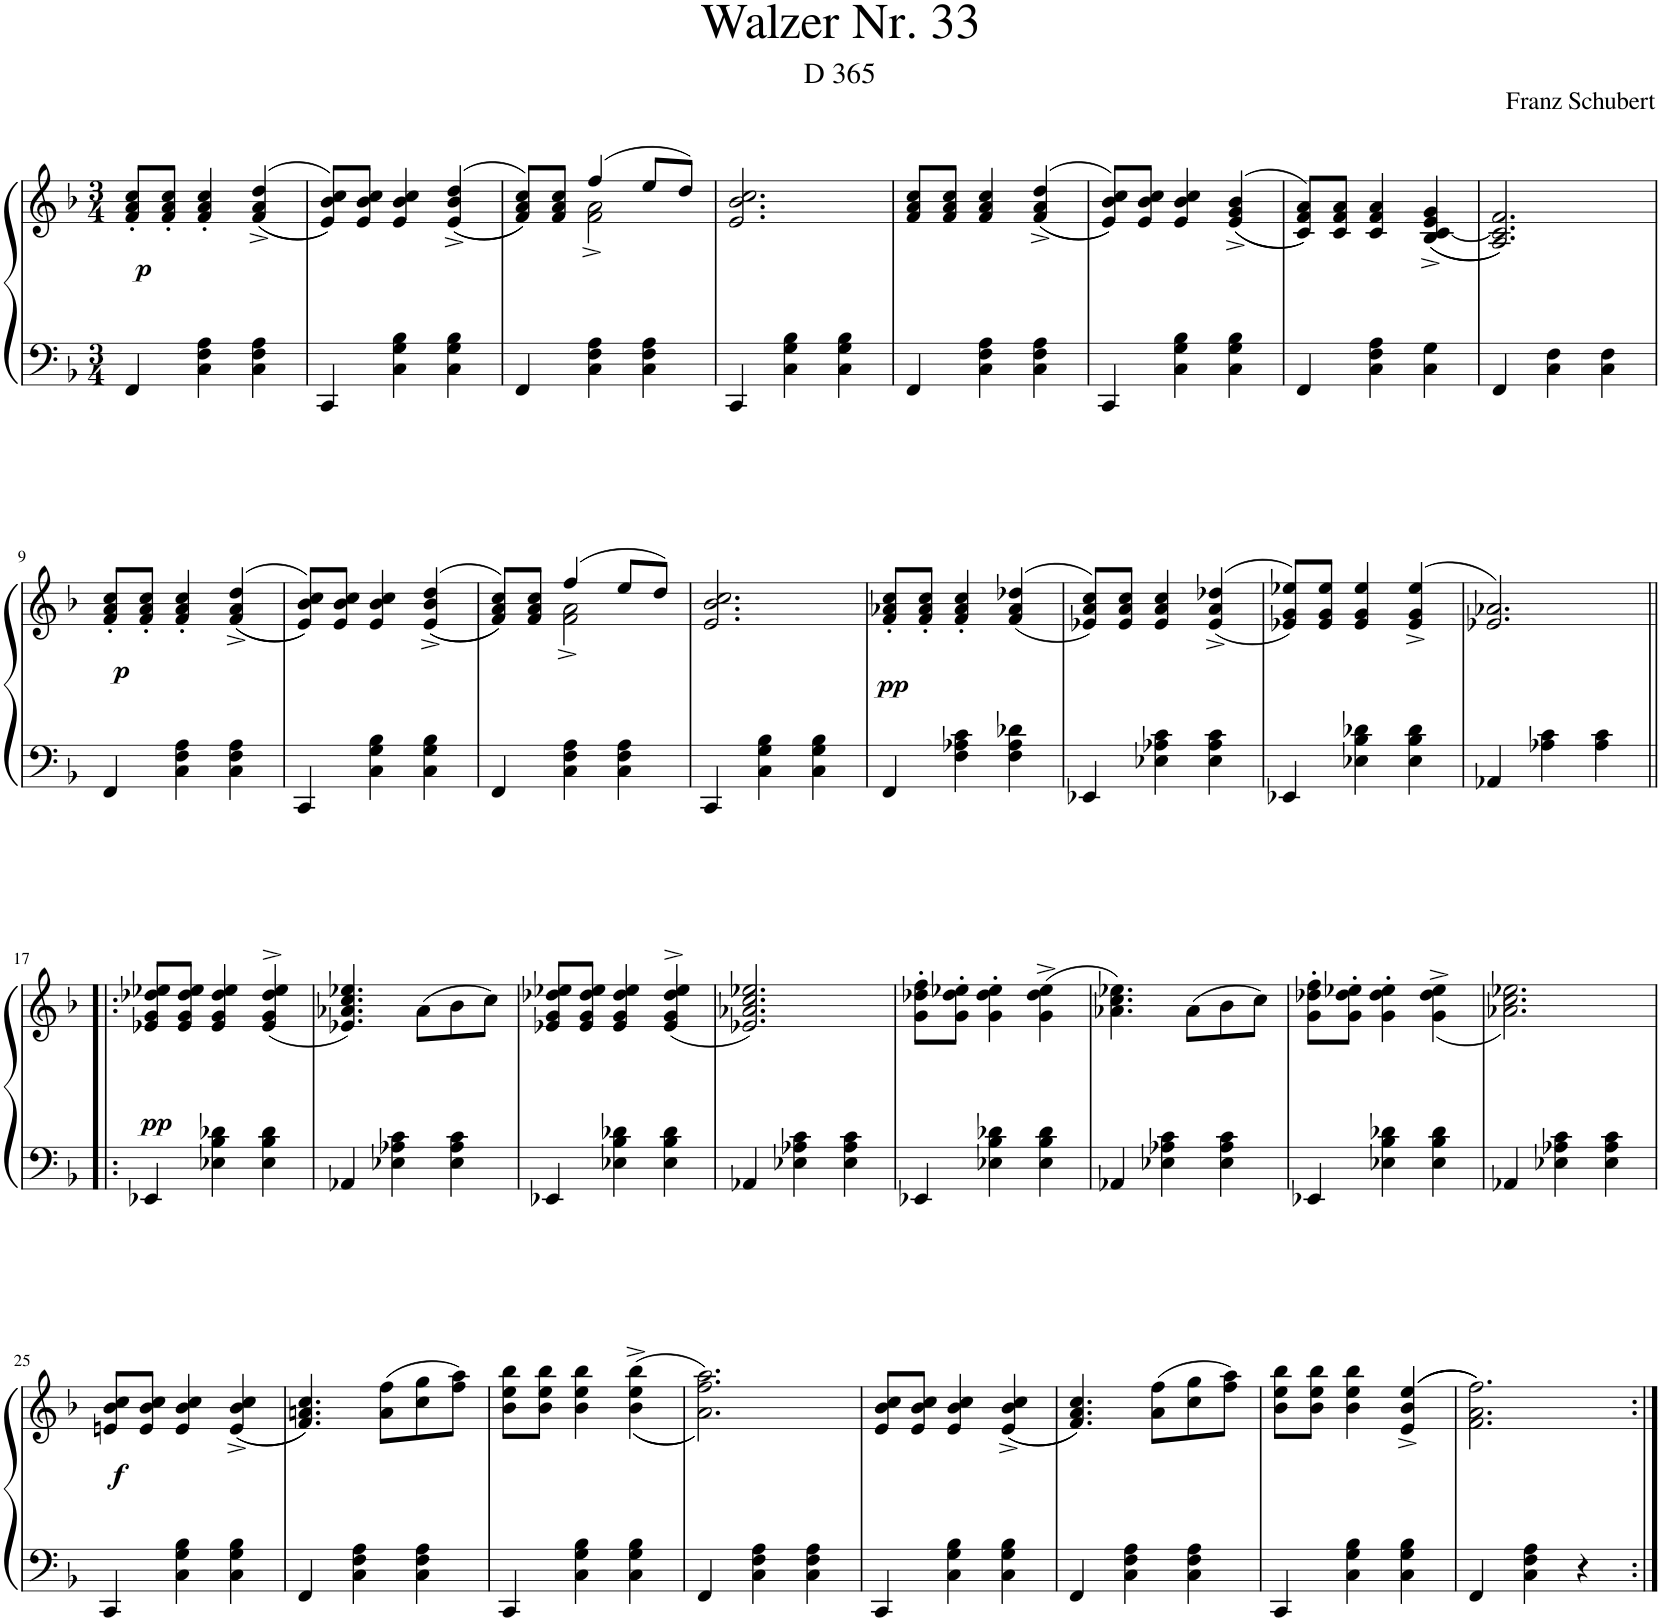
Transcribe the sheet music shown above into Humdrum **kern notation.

**kern	**kern	**dynam
*part1	*part1	*part1
*staff2	*staff1	*staff1/2
*I"Piano	*	*
*I'Pno.	*	*
*clefF4	*clefG2	*
*k[b-]	*k[b-]	*
*M3/4	*M3/4	*
=1	=1	=1
!	!	!LO:DY:b
4FF/	8f/' 8a/' 8cc/'L	p
.	8f/' 8a/' 8cc/'J	.
4C\ 4F\ 4A\	4f/' 4a/' 4cc/'	.
4C\ 4F\ 4A\	(>(<(4f/^ 4a/^ 4dd/^	.
=2	=2	=2
4CC/	8e/ 8b-/ 8cc/L)))	.
.	8e/ 8b-/ 8cc/J	.
4C\ 4G\ 4B-\	4e/ 4b-/ 4cc/	.
4C\ 4G\ 4B-\	(>((4e/^ 4b-/^ 4dd/^	.
=3	=3	=3
*	*^	*
4FF/	8f/ 8a/ 8cc/L)))	4ryy	.
.	8f/ 8a/ 8cc/J	.	.
4C\ 4F\ 4A\	(4ff/	2f\^ 2a\^	.
4C\ 4F\ 4A\	8ee/L	.	.
.	8dd/J)	.	.
*	*v	*v	*
=4	=4	=4
4CC/	2.e/ 2.b-/ 2.cc/	.
4C\ 4G\ 4B-\	.	.
4C\ 4G\ 4B-\	.	.
=5	=5	=5
4FF/	8f/ 8a/ 8cc/L	.
.	8f/ 8a/ 8cc/J	.
4C\ 4F\ 4A\	4f/ 4a/ 4cc/	.
4C\ 4F\ 4A\	(>((4f/^ 4a/^ 4dd/^	.
=6	=6	=6
4CC/	8e/ 8b-/ 8cc/L)))	.
.	8e/ 8b-/ 8cc/J	.
4C\ 4G\ 4B-\	4e/ 4b-/ 4cc/	.
4C\ 4G\ 4B-\	(>((4e/^ 4g/^ 4b-/^	.
=7	=7	=7
4FF/	8c/ 8f/ 8a/L)))	.
.	8c/ 8f/ 8a/J	.
4C\ 4F\ 4A\	4c/ 4f/ 4a/	.
4C\ 4G\	(<(4B-/^ [4c/^ 4e/^ 4g/^	.
=8	=8	=8
4FF/	2.A/ 2.c/] 2.f/))	.
4C\ 4F\	.	.
4C\ 4F\	.	.
!!LO:LB:g=z
=9	=9	=9
!	!	!LO:DY:b
4FF/	8f/' 8a/' 8cc/'L	p
.	8f/' 8a/' 8cc/'J	.
4C\ 4F\ 4A\	4f/' 4a/' 4cc/'	.
4C\ 4F\ 4A\	(>(<(4f/^ 4a/^ 4dd/^	.
=10	=10	=10
4CC/	8e/ 8b-/ 8cc/L)))	.
.	8e/ 8b-/ 8cc/J	.
4C\ 4G\ 4B-\	4e/ 4b-/ 4cc/	.
4C\ 4G\ 4B-\	(>((4e/^ 4b-/^ 4dd/^	.
=11	=11	=11
*	*^	*
4FF/	8f/ 8a/ 8cc/L)))	4ryy	.
.	8f/ 8a/ 8cc/J	.	.
4C\ 4F\ 4A\	(4ff/	2f\^ 2a\^	.
4C\ 4F\ 4A\	8ee/L	.	.
.	8dd/J)	.	.
*	*v	*v	*
=12	=12	=12
4CC/	2.e/ 2.b-/ 2.cc/	.
4C\ 4G\ 4B-\	.	.
4C\ 4G\ 4B-\	.	.
=13	=13	=13
!	!	!LO:DY:a=2
4FF/	8f/' 8a-X/' 8cc/'L	pp
.	8f/' 8a-/' 8cc/'J	.
4F\ 4A-X\ 4c\	4f/' 4a-/' 4cc/'	.
4F\ 4A-\ 4d-X\	(>(4f/ 4a-/ 4dd-X/	.
=14	=14	=14
4EE-X/	8e-X/ 8a/ 8cc/L))	.
.	8e-/ 8a/ 8cc/J	.
4E-X\ 4A-X\ 4c\	4e-/ 4a/ 4cc/	.
4E-\ 4A-\ 4c\	(>(<4e-/^ 4a/^ 4dd-X/^	.
=15	=15	=15
4EE-X/	8e-X/ 8g/ 8ee-X/L))	.
.	8e-/ 8g/ 8ee-/J	.
4E-X\ 4B-\ 4d-X\	4e-/ 4g/ 4ee-/	.
4E-\ 4B-\ 4d-\	(>4e-/^ 4g/^ 4ee-/^	.
=16	=16	=16
4AA-X/	2.e-X/ 2.a-X/)	.
4A-X\ 4c\	.	.
4A-\ 4c\	.	.
!!LO:LB:g=z
=17!|:	=17!|:	=17!|:
!	!	!LO:DY:a=2
4EE-X/	8e-X/ 8g/ 8dd-X/ 8ee-X/L	pp
.	8e-/ 8g/ 8dd-/ 8ee-/J	.
4E-X\ 4B-\ 4d-X\	4e-/ 4g/ 4dd-/ 4ee-/	.
4E-\ 4B-\ 4d-\	(4e-/^> 4g/^> 4dd-/^> 4ee-/^>	.
=18	=18	=18
4AA-X/	4.e-X/ 4.a-X/ 4.cc/ 4.ee-X/)	.
4E-X\ 4A-X\ 4c\	.	.
.	(8a-\L	.
4E-\ 4A-\ 4c\	8b-\	.
.	8cc\J)	.
=19	=19	=19
4EE-X/	8e-X/ 8g/ 8dd-X/ 8ee-X/L	.
.	8e-/ 8g/ 8dd-/ 8ee-/J	.
4E-X\ 4B-\ 4d-X\	4e-/ 4g/ 4dd-/ 4ee-/	.
4E-\ 4B-\ 4d-\	(4e-/^> 4g/^> 4dd-/^> 4ee-/^>	.
=20	=20	=20
4AA-X/	2.e-X/ 2.a-X/ 2.cc/ 2.ee-X/)	.
4E-X\ 4A-X\ 4c\	.	.
4E-\ 4A-\ 4c\	.	.
=21	=21	=21
4EE-X/	8g\' 8dd-X\' 8ff\'L	.
.	8g\' 8dd-\' 8ee-X\'J	.
4E-X\ 4B-\ 4d-X\	4g\' 4dd-\' 4ee-\'	.
4E-\ 4B-\ 4d-\	(4g\^ 4dd-\^ 4ee-\^	.
=22	=22	=22
4AA-X/	4.a-X\ 4.cc\ 4.ee-X\)	.
4E-X\ 4A-X\ 4c\	.	.
.	(8a-\L	.
4E-\ 4A-\ 4c\	8b-\	.
.	8cc\J)	.
=23	=23	=23
4EE-X/	8g\' 8dd-X\' 8ff\'L	.
.	8g\' 8dd-\' 8ee-X\'J	.
4E-X\ 4B-\ 4d-X\	4g\' 4dd-\' 4ee-\'	.
4E-\ 4B-\ 4d-\	(<4g\^ 4dd-\^ 4ee-\^	.
=24	=24	=24
4AA-X/	2.a-X\ 2.cc\ 2.ee-X\)	.
4E-X\ 4A-X\ 4c\	.	.
4E-\ 4A-\ 4c\	.	.
!!LO:LB:g=z
=25	=25	=25
!	!	!LO:DY:b
4CC/	8en/ 8b-/ 8cc/L	f
.	8e/ 8b-/ 8cc/J	.
4C\ 4G\ 4B-\	4e/ 4b-/ 4cc/	.
4C\ 4G\ 4B-\	(<(4e/^ 4b-/^ 4cc/^	.
=26	=26	=26
4FF/	4.f/ 4.an/ 4.cc/))	.
4C\ 4F\ 4A\	.	.
.	(8a\ 8ff\L	.
4C\ 4F\ 4A\	8cc\ 8gg\	.
.	8ff\ 8aa\J)	.
=27	=27	=27
4CC/	8b-\ 8ee\ 8bb-\L	.
.	8b-\ 8ee\ 8bb-\J	.
4C\ 4G\ 4B-\	4b-\ 4ee\ 4bb-\	.
4C\ 4G\ 4B-\	(<(<(4b-\^ 4ee\^ 4bb-\^	.
=28	=28	=28
4FF/	2.a\ 2.ff\ 2.aa\)))	.
4C\ 4F\ 4A\	.	.
4C\ 4F\ 4A\	.	.
=29	=29	=29
4CC/	8e/ 8b-/ 8cc/L	.
.	8e/ 8b-/ 8cc/J	.
4C\ 4G\ 4B-\	4e/ 4b-/ 4cc/	.
4C\ 4G\ 4B-\	(<(4e/^ 4b-/^ 4cc/^	.
=30	=30	=30
4FF/	4.f/ 4.a/ 4.cc/))	.
4C\ 4F\ 4A\	.	.
.	(8a\ 8ff\L	.
4C\ 4F\ 4A\	8cc\ 8gg\	.
.	8ff\ 8aa\J)	.
=31	=31	=31
4CC/	8b-\ 8ee\ 8bb-\L	.
.	8b-\ 8ee\ 8bb-\J	.
4C\ 4G\ 4B-\	4b-\ 4ee\ 4bb-\	.
4C\ 4G\ 4B-\	(>((4e/^ 4b-/^ 4ee/^	.
=32	=32	=32
4FF/	2.f\ 2.a\ 2.ff\)))	.
4C\ 4F\ 4A\	.	.
4r	.	.
=:|!	=:|!	=:|!
*-	*-	*-
